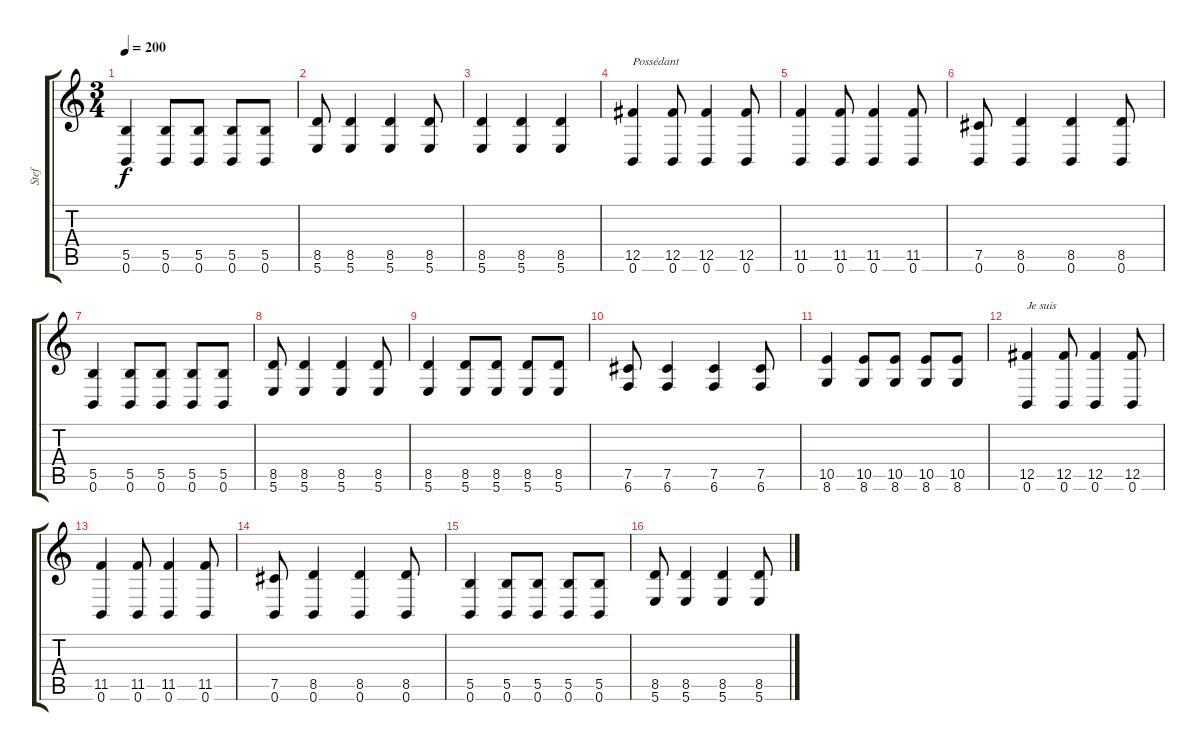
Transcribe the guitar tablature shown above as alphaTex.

\track ("Stef" "Stef") {instrument distortionguitar}
\staff {score tabs}
\tuning (Db4 Ab3 E3 B2 Gb2 B1) {hide}
\ts (3 4)
\tempo 200
\clef g2
\ks c
(5.5 0.6).4{dy f} (5.5 0.6).8 (5.5 0.6).8 (5.5 0.6).8 (5.5 0.6).8 |
(8.5 5.6).8 (8.5 5.6).4 (8.5 5.6).4 (8.5 5.6).8 |
(8.5 5.6).4 (8.5 5.6).4 (8.5 5.6).4 |
(12.5 0.6).4{txt "Possédant"} (12.5 0.6).8 (12.5 0.6).4 (12.5 0.6).8 |
(11.5 0.6).4 (11.5 0.6).8 (11.5 0.6).4 (11.5 0.6).8 |
(7.5 0.6).8 (8.5 0.6).4 (8.5 0.6).4 (8.5 0.6).8 |
(5.5 0.6).4 (5.5 0.6).8 (5.5 0.6).8 (5.5 0.6).8 (5.5 0.6).8 |
(8.5 5.6).8 (8.5 5.6).4 (8.5 5.6).4 (8.5 5.6).8 |
(8.5 5.6).4 (8.5 5.6).8 (8.5 5.6).8 (8.5 5.6).8 (8.5 5.6).8 |
(7.5 6.6).8 (7.5 6.6).4 (7.5 6.6).4 (7.5 6.6).8 |
(10.5 8.6).4 (10.5 8.6).8 (10.5 8.6).8 (10.5 8.6).8 (10.5 8.6).8 |
(12.5 0.6).4{txt "Je suis"} (12.5 0.6).8 (12.5 0.6).4 (12.5 0.6).8 |
(11.5 0.6).4 (11.5 0.6).8 (11.5 0.6).4 (11.5 0.6).8 |
(7.5 0.6).8 (8.5 0.6).4 (8.5 0.6).4 (8.5 0.6).8 |
(5.5 0.6).4 (5.5 0.6).8 (5.5 0.6).8 (5.5 0.6).8 (5.5 0.6).8 |
(8.5 5.6).8 (8.5 5.6).4 (8.5 5.6).4 (8.5 5.6).8
